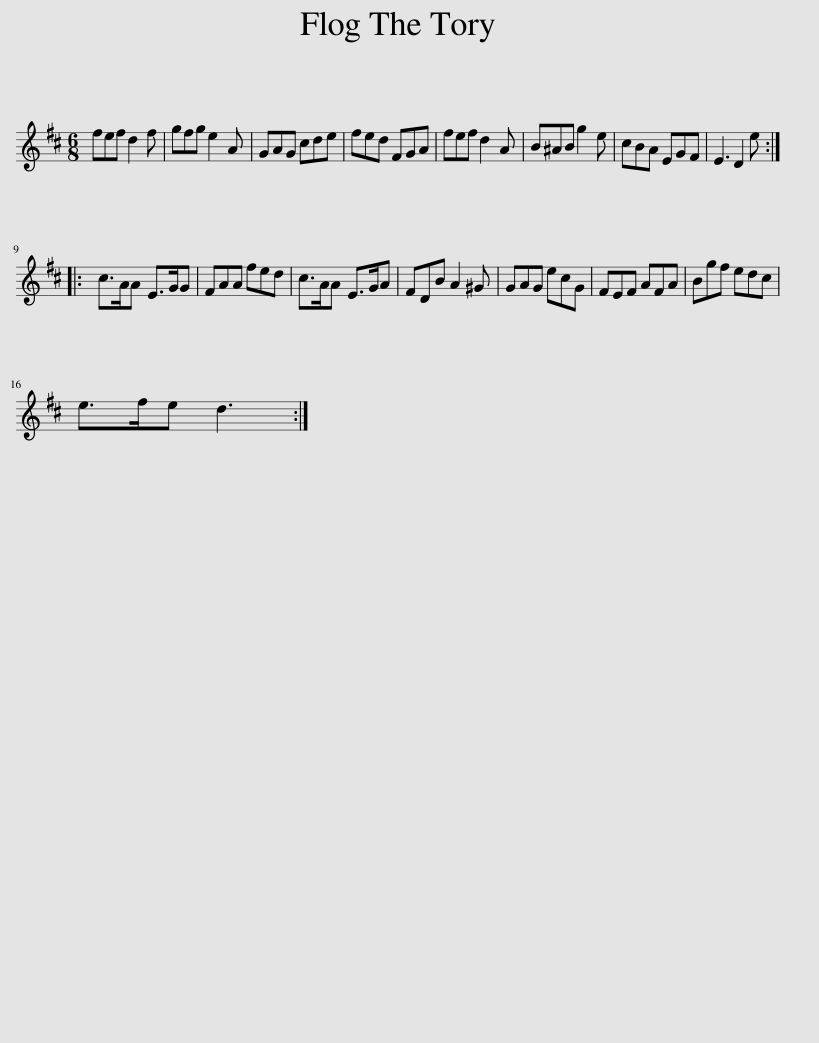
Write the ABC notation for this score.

X:1
L:1/8
M:6/8
I:linebreak $
K:D
V:1 treble
V:1
 fef d2 f | gfg e2 A | GAG cde | fed FGA | fef d2 A | %5
 B^AB g2 e | cBA EGF | E3 D2 e ::$ c>AA E>GG | FAA fed | %10
 c>AA E>GA | FDB A2 ^G | GAG ecG | FEF AFA | Bgf edc |$ %15
 e>fe d3 :| %16
